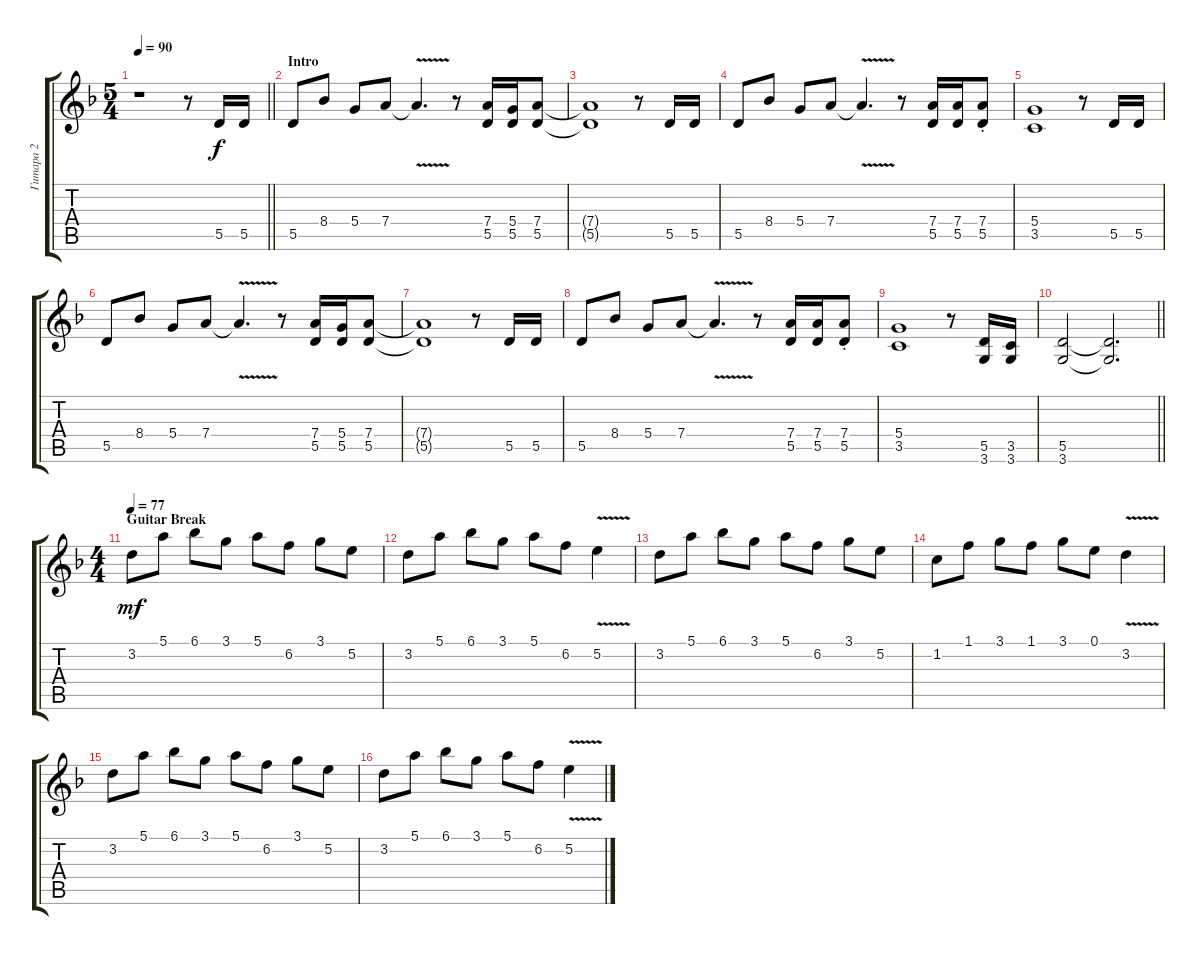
\track ("Гитара 2" "Гитара 2") {instrument distortionguitar}
\staff {score tabs}
\tuning (E4 B3 G3 D3 A2 E2) {hide}
\ts (5 4)
\tempo 90
\clef g2
\barLineRight lightlight
\ks dminor
r.1{dy f instrument distortionguitar} r.8 5.5.16 5.5.16 |
\section ("" "Intro")
5.5.8 8.4.8 5.4.8 7.4.8 7.4{v t}.4{d} r.8 (7.4 5.5).16 (5.4 5.5).16 (7.4 5.5).8 |
(7.4{t} 5.5{t}).1 r.8 5.5.16 5.5.16 |
5.5.8 8.4.8 5.4.8 7.4.8 7.4{v t}.4{d} r.8 (7.4 5.5).16 (7.4 5.5).16 (7.4{st} 5.5{st}).8 |
(5.4 3.5).1 r.8 5.5.16 5.5.16 |
5.5.8 8.4.8 5.4.8 7.4.8 7.4{v t}.4{d} r.8 (7.4 5.5).16 (5.4 5.5).16 (7.4 5.5).8 |
(7.4{t} 5.5{t}).1 r.8 5.5.16 5.5.16 |
5.5.8 8.4.8 5.4.8 7.4.8 7.4{v t}.4{d} r.8 (7.4 5.5).16 (7.4 5.5).16 (7.4{st} 5.5{st}).8 |
(5.4 3.5).1 r.8 (5.5 3.6).16 (3.5 3.6).16 |
\barLineRight lightlight
(5.5 3.6).2 (5.5{t} 3.6{t}).2{d} |
\ts (4 4)
\section ("" "Guitar Break")
\tempo 77
3.2.8{dy mf volume 8 instrument electricguitarclean} 5.1.8 6.1.8 3.1.8 5.1.8 6.2.8 3.1.8 5.2.8 |
3.2.8 5.1.8 6.1.8 3.1.8 5.1.8 6.2.8 5.2{v}.4 |
3.2.8 5.1.8 6.1.8 3.1.8 5.1.8 6.2.8 3.1.8 5.2.8 |
1.2.8 1.1.8 3.1.8 1.1.8 3.1.8 0.1.8 3.2{v}.4 |
3.2.8 5.1.8 6.1.8 3.1.8 5.1.8 6.2.8 3.1.8 5.2.8 |
3.2.8 5.1.8 6.1.8 3.1.8 5.1.8 6.2.8 5.2{v}.4
